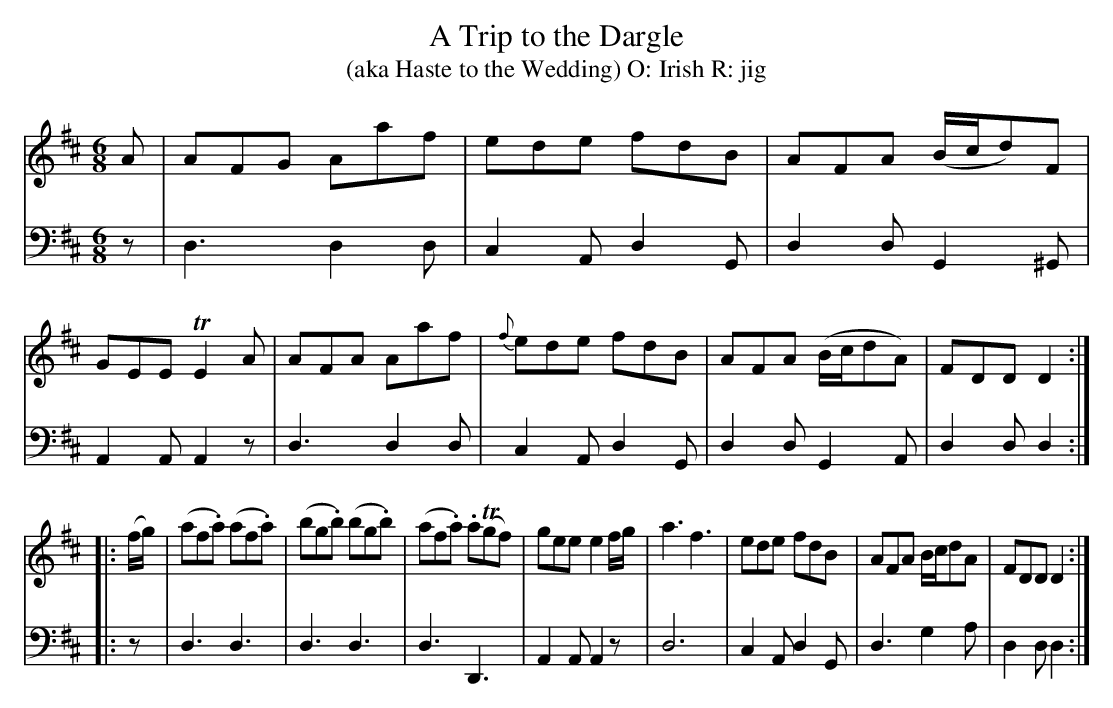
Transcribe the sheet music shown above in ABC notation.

X:1
T: A Trip to the Dargle
T: (aka Haste to the Wedding) O: Irish R: jig
M: 6/8
L: 1/8
K: D
V: 1 staves=2
A |\
AFG Aaf | ede fdB | AFA (B/c/d)F | GEE TE2A |\
AFA Aaf | {f}ede fdB | AFA (B/c/dA) | FDD D2 :|
|: (f/g/) |\
(af.a) (af.a) | (bg.b) (bg.b) | (af.a) .a(Tgf) | gee e2 f/g/ |\
a3 f3 | ede fdB | AFA B/c/dA | FDD D2 :|
V: 2 clef=bass middle=d
z |\
d3 d2d | c2A d2G | d2d G2^G | A2A A2z |\
d3 d2d | c2A d2G | d2d G2A | d2d d2 :|
|: z |\
d3 d3 | d3 d3 | d3 D3 | A2A A2z |\
d6 | c2A d2G | d3 g2a | d2d d2 :|
